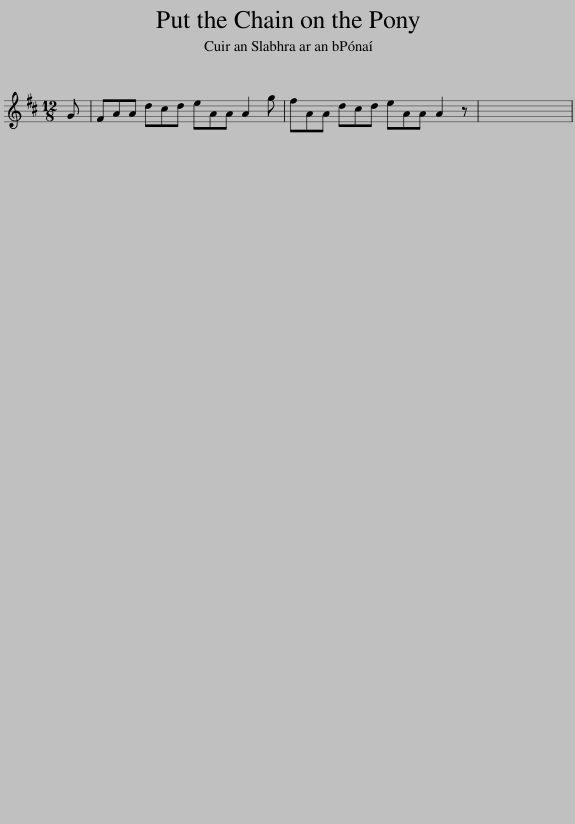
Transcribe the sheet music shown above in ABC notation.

X:1
L:1/8
M:12/8
I:linebreak $
K:D
V:1 treble
V:1
 G | FAA dcd eAA A2 g | fAA dcd eAA A2 z | x12 | %4
